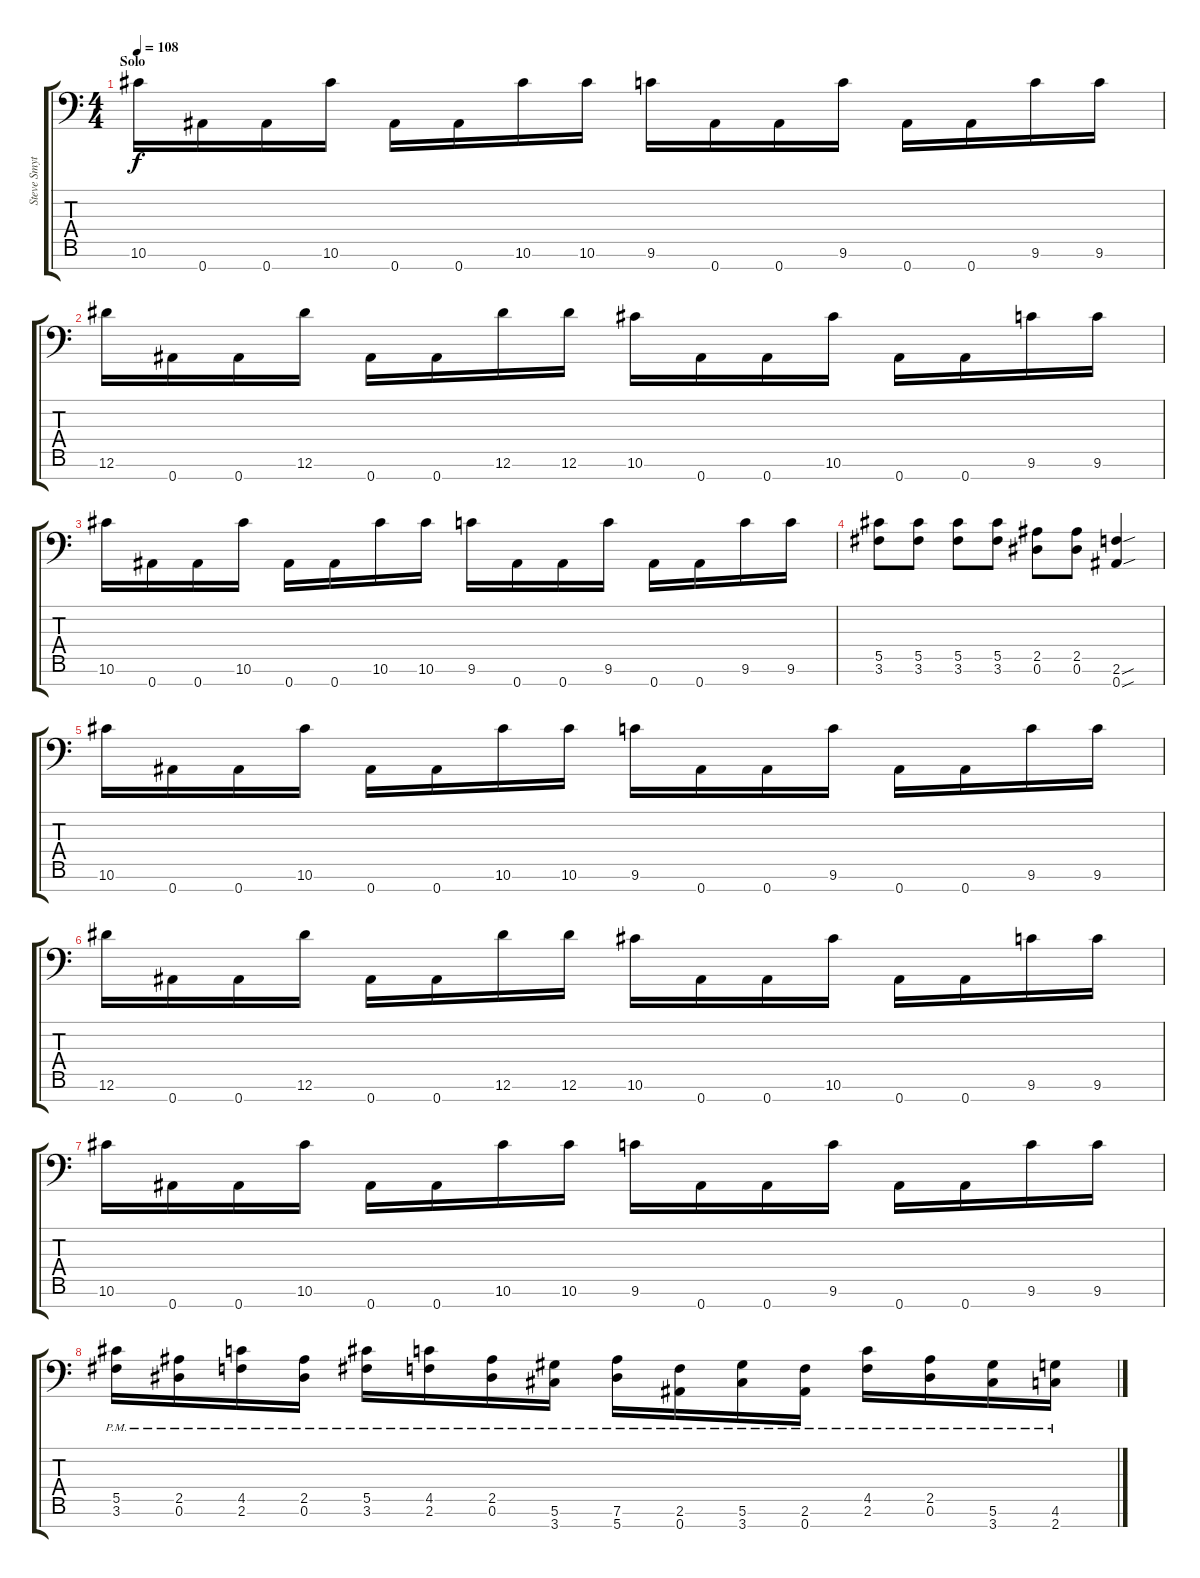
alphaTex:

\track ("Steve Smyth Rhythm" "Steve Smyt") {instrument distortionguitar}
\staff {score tabs}
\tuning (Eb4 Bb3 Gb3 Db3 Ab2 Eb2 Bb1) {hide}
\ts (4 4)
\section ("" "Solo")
\tempo 108
\clef f4
\ks c
10.6.16{dy f} 0.7.16 0.7.16 10.6.16 0.7.16 0.7.16 10.6.16 10.6.16 9.6.16 0.7.16 0.7.16 9.6.16 0.7.16 0.7.16 9.6.16 9.6.16 |
12.6.16 0.7.16 0.7.16 12.6.16 0.7.16 0.7.16 12.6.16 12.6.16 10.6.16 0.7.16 0.7.16 10.6.16 0.7.16 0.7.16 9.6.16 9.6.16 |
10.6.16 0.7.16 0.7.16 10.6.16 0.7.16 0.7.16 10.6.16 10.6.16 9.6.16 0.7.16 0.7.16 9.6.16 0.7.16 0.7.16 9.6.16 9.6.16 |
(5.5 3.6).8 (5.5 3.6).8 (5.5 3.6).8 (5.5 3.6).8 (2.5 0.6).8 (2.5 0.6).8 (2.6{sou} 0.7{sou}).4 |
10.6.16 0.7.16 0.7.16 10.6.16 0.7.16 0.7.16 10.6.16 10.6.16 9.6.16 0.7.16 0.7.16 9.6.16 0.7.16 0.7.16 9.6.16 9.6.16 |
12.6.16 0.7.16 0.7.16 12.6.16 0.7.16 0.7.16 12.6.16 12.6.16 10.6.16 0.7.16 0.7.16 10.6.16 0.7.16 0.7.16 9.6.16 9.6.16 |
10.6.16 0.7.16 0.7.16 10.6.16 0.7.16 0.7.16 10.6.16 10.6.16 9.6.16 0.7.16 0.7.16 9.6.16 0.7.16 0.7.16 9.6.16 9.6.16 |
(5.5{pm} 3.6{pm}).16 (2.5{pm} 0.6{pm}).16 (4.5{pm} 2.6{pm}).16 (2.5{pm} 0.6{pm}).16 (5.5{pm} 3.6{pm}).16 (4.5{pm} 2.6{pm}).16 (2.5{pm} 0.6{pm}).16 (5.6{pm} 3.7{pm}).16 (7.6{pm} 5.7{pm}).16 (2.6{pm} 0.7{pm}).16 (5.6{pm} 3.7{pm}).16 (2.6{pm} 0.7{pm}).16 (4.5{pm} 2.6{pm}).16 (2.5{pm} 0.6{pm}).16 (5.6{pm} 3.7{pm}).16 (4.6{pm} 2.7{pm}).16
